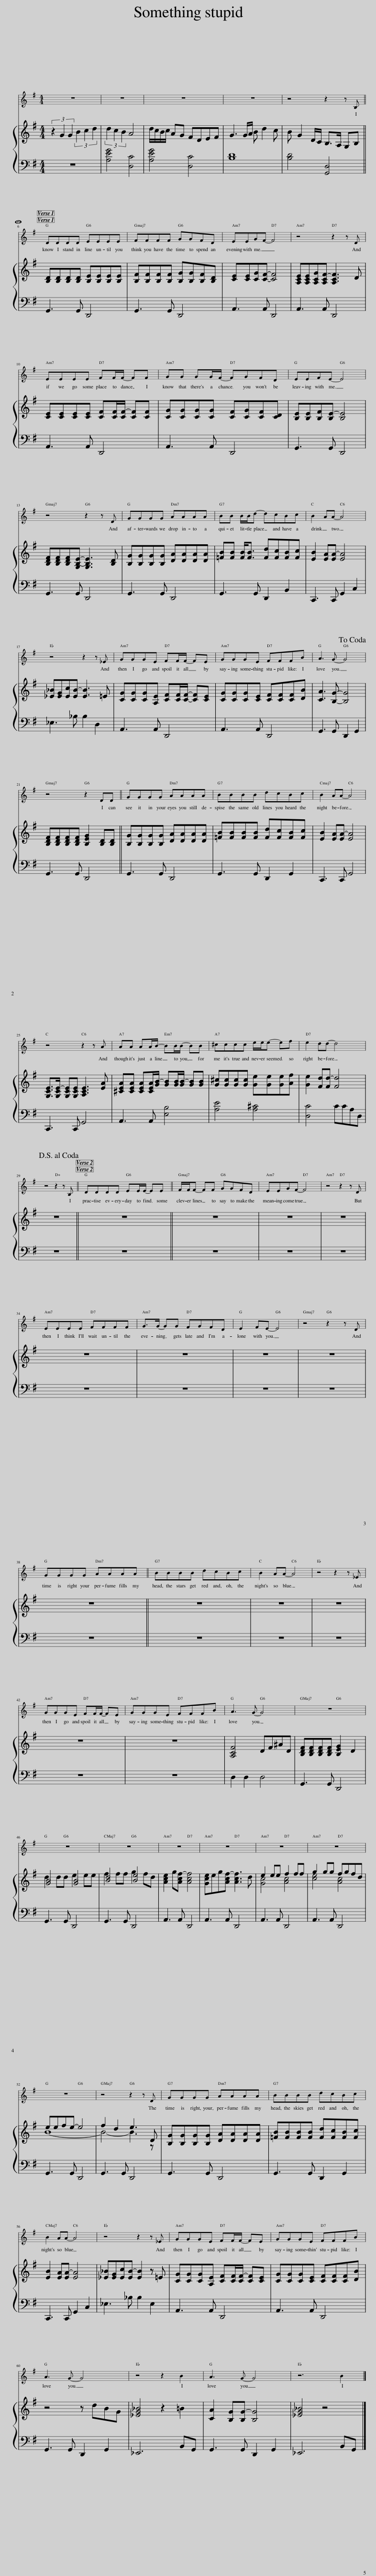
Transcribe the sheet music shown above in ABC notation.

X:1
%%score 1 { ( 2 4 ) | 3 }
L:1/8
M:4/4
I:linebreak $
K:G
V:1 treble
V:2 treble
V:4 treble
V:3 bass
V:1
 z8 | z8 | z8 | z8 | z4 z2 z B, ||$ %5
S DDDD EEEE | FFFF GGFD | EEGF- F4 | z4 z2 z D |$ EEEE FF/F/- FF | %10
 GG GG/F/- FGFD | EEFE- E4 |$ z4 z2 z D | GGGG AAAA | BB B/B/d- dcBc | %15
 B2 AA- A4 |$ z4 z2 z _E | GGGE FF/F/- FE | GGGE FFFB | A3 G- G4!dacoda! |$ %20
 z4 z2 DD || GGGG AAAA | BBBB dcBc | B2 AA- A4 |$ z4 z2 z A | %25
 AA AA/B/- BB/B/- BB | ^cccc e/e/e- ef | e2 dd- d4 |$ z4 z2 z B,!D.S.! || DDDD EE/E/- EE || %30
 F/F/F- FF GGFD | EEGF- F4 | z4 z2 z D |$ EEEE FFFF | G>G- GG FGFD | %35
 E2 FE- E4 | z4 z2 z D |$ GGGG AAAA || BBBB dcBc | B2 AA- A4 | %40
 z4 z2 z _E |$ GGGE FF/F/- FE | GGGE FFFB | A3 G- G4 | z8 |$ %45
 z8 | z8 | z8 | z8 | z8 | %50
 z8 |$ z8 | z4 z2 z D | GGGG AAAA | BBBB dcBc |$ %55
 B2 AA- A4 | z4 z2 z _E | GGGE FF/F/- FE | GGGE FFFB |$ A3 G- G4 | %60
 z4 z2 B2 | A3 G- G4 | z6 B2 |] %63
V:2
 (3z2 G2 G2 (3B2 c2 d2 | (3d2 c2 B2 A4 | d/c/B/c/ AG FDEF | G3 G/A/ B d2 c | B G2 D/C/ B,>A, G,B, ||$ %5
 [B,D][B,D][B,D][B,D] [B,E][B,E][B,E][B,E] | [B,F][B,F][B,F][B,F] [B,G][B,G][B,F][B,D] | [CE][CE][CG][CF]- [CF]4 | [A,CE][A,CE][A,CG][A,CF-] [A,CF]3 D |$ [CE][CE][CE][CE] [CF][CF]/[CF-]/ [CF][CF] | %10
 [CG][CG][CG][CG] [CF][CG][CF][CD] | [B,E][B,E][B,F][B,E-] [B,E]4 |$ [B,DF][B,DF][B,DF][G,B,-E-] [G,B,E]3 [B,D] | [B,G][B,G][B,G][B,G] [DA][DA][DA][DA] | [=FB][FB] [FB]<[FB] [Fd][Fc][FB][Fc] | %15
 [EB]2 [EA][EA-] [EA]4 |$ [_E_B][EG][Ec][EB-] [EB]3 =E | [CG][CG][CG][A,E] [CF][CF]/[CF]/- [CF][CE] | [CG][CG][CG][CE] [CF][CF][CF][DB] | [CA]3 [B,G]- [B,G]4 |$ %20
 [B,DF][B,DF][B,DF][B,DF] [B,EG]2 [B,D][B,D] || [B,G][B,G][B,G][B,G] [DA][DA][DA][DA] | [=FB][FB][FB][FB] [Fd][Fc][FB][Fc] | [EB]2 [EA][EA-] [EA]4 |$ [G,CE]>[G,CE-] [G,CE][G,CE] [A,CE]3 [EA] | %25
 [^CEA][CEA] [CEA][CEA]/[GB-]/ [GB][GB]/[GB-]/ [GB][GB] | [G^c][Gc][Gc][Gc] [Ge][Ge][Ge][Af] | [Ge]2 [Fd][Fd-] [Fd]4 |$ z8 || z8 || %30
 z8 | z8 | z8 |$ z8 | z8 | %35
 z8 | z8 |$ z8 || z8 | z8 | %40
 z8 |$ z8 | z8 | [A,CF]4 DF^AD | [B,DF][B,DF][B,DF][B,DF] [B,EG]2 D2 |$ %45
 [GB]4 [GB]4 | [Bd]4 [Be]4 | [Ace]2 g[Acf-] [Acf]4 | [Gce]eg[Acf-] [Acf]3 d | e2 ee f2 ff | %50
 g2 gg fgfd |$ eefe- e4 | f2 d2 e3 D | [B,G][B,G][B,G][B,G] [DA][DA][DA][DA] | [=FB][FB][FB][FB] [Fd][Fc][FB][Fc] |$ %55
 [EB]2 [EA][EA-] [EA]4 | [_E_B][EG][Ec][EB-] [EB]2 z =E | [CG][CG][CG][A,E] [CF][CF]/[CF-]/ [CF][CE] | [CG][CG][CG][CE] [CF][CF][CF][DB] |$ z4 z dBG | %60
 [_EG_B]4 z2 =B2 | [CA]2 [B,G][B,G-] [B,G]4 | [_EG_B]4 z4 |] %63
V:3
 z8 | [A,EG]4 [D,C]4 | [A,EG]4 [D,C]4 | [B,D]8 | [B,D]4 [G,,D,]4 ||$ %5
 G,,3 G,, D,,4 | G,,3 G,, D,,4 | A,,3 A,, D,,4 | A,,3 A,, D,,4 |$ A,,3 A,, D,,4 | %10
 A,,3 A,, D,,4 | G,,3 G,, D,,4 |$ G,,3 G,, D,,4 | G,,3 G,, D,,4 | G,,3 G,, D,,2 B,,2 | %15
 C,,3 C,, G,,2 C,2 |$ _E,3 _B, B,2 D,2 | A,,3 A,, D,,4 | A,,3 A,, D,,4 | G,,3 G,, D,,2 G,,2 |$ %20
 G,,3 G,, D,,4 || G,,3 G,, D,,4 | G,,3 G,, D,,2 G,,2 | C,,3 C,, G,,4 |$ C,,3 C,, G,,4 | %25
 A,,3 A,, [E,B,]4 | [A,E]4 [A,^C]4 | [D,C]4 CCA,D, |$ z8 || z8 || %30
 z8 | z8 | z8 |$ z8 | z8 | %35
 z8 | z8 |$ z8 || z8 | z8 | %40
 z8 |$ z8 | z8 | D,2 D,2 D,4 | G,,3 G,, D,,4 |$ %45
 G,,3 G,, D,,4 | G,,3 G,, D,,4 | A,,3 A,, D,,4 | A,,3 A,, D,,4 | A,,3 A,, D,,4 | %50
 A,,3 A,, D,,4 |$ G,,3 G,, D,,4 | G,,3 G,, D,,4 | G,,3 G,, D,,4 | G,,3 G,, D,,2 G,,2 |$ %55
 C,,3 C,, G,,2 C,2 | _E,3 _B, B,2 E,2 | A,,3 A,, D,,4 | A,,3 A,, D,,4 |$ G,,3 G,, D,,2 G,,2 | %60
 _E,,6 B,,G,, | G,,3 G,, D,,2 G,,2 | _E,,6 B,,G,, |] %63
V:4
 x8 | x8 | x8 | x8 | x8 ||$ %5
 x8 | x8 | x8 | x8 |$ x8 | %10
 x8 | x8 |$ x8 | x8 | x8 | %15
 x8 |$ x8 | x8 | x8 | x8 |$ %20
 x8 || x8 | x8 | x8 |$ x8 | %25
 x8 | x8 | x8 |$ x8 || x8 || %30
 x8 | x8 | x8 |$ x8 | x8 | %35
 x8 | x8 |$ x8 || x8 | x8 | %40
 x8 |$ x8 | x8 | x8 | x8 |$ %45
 d2 dd e2 ee | f2 ff g2 fd | x8 | x8 | [Gc]4 [Ac]4 | %50
 [ce]4 [Ac]4 |$ B8- | B4- B3 z | x8 | x8 |$ %55
 x8 | x8 | x8 | x8 |$ x8 | %60
 x8 | x8 | x8 |] %63
